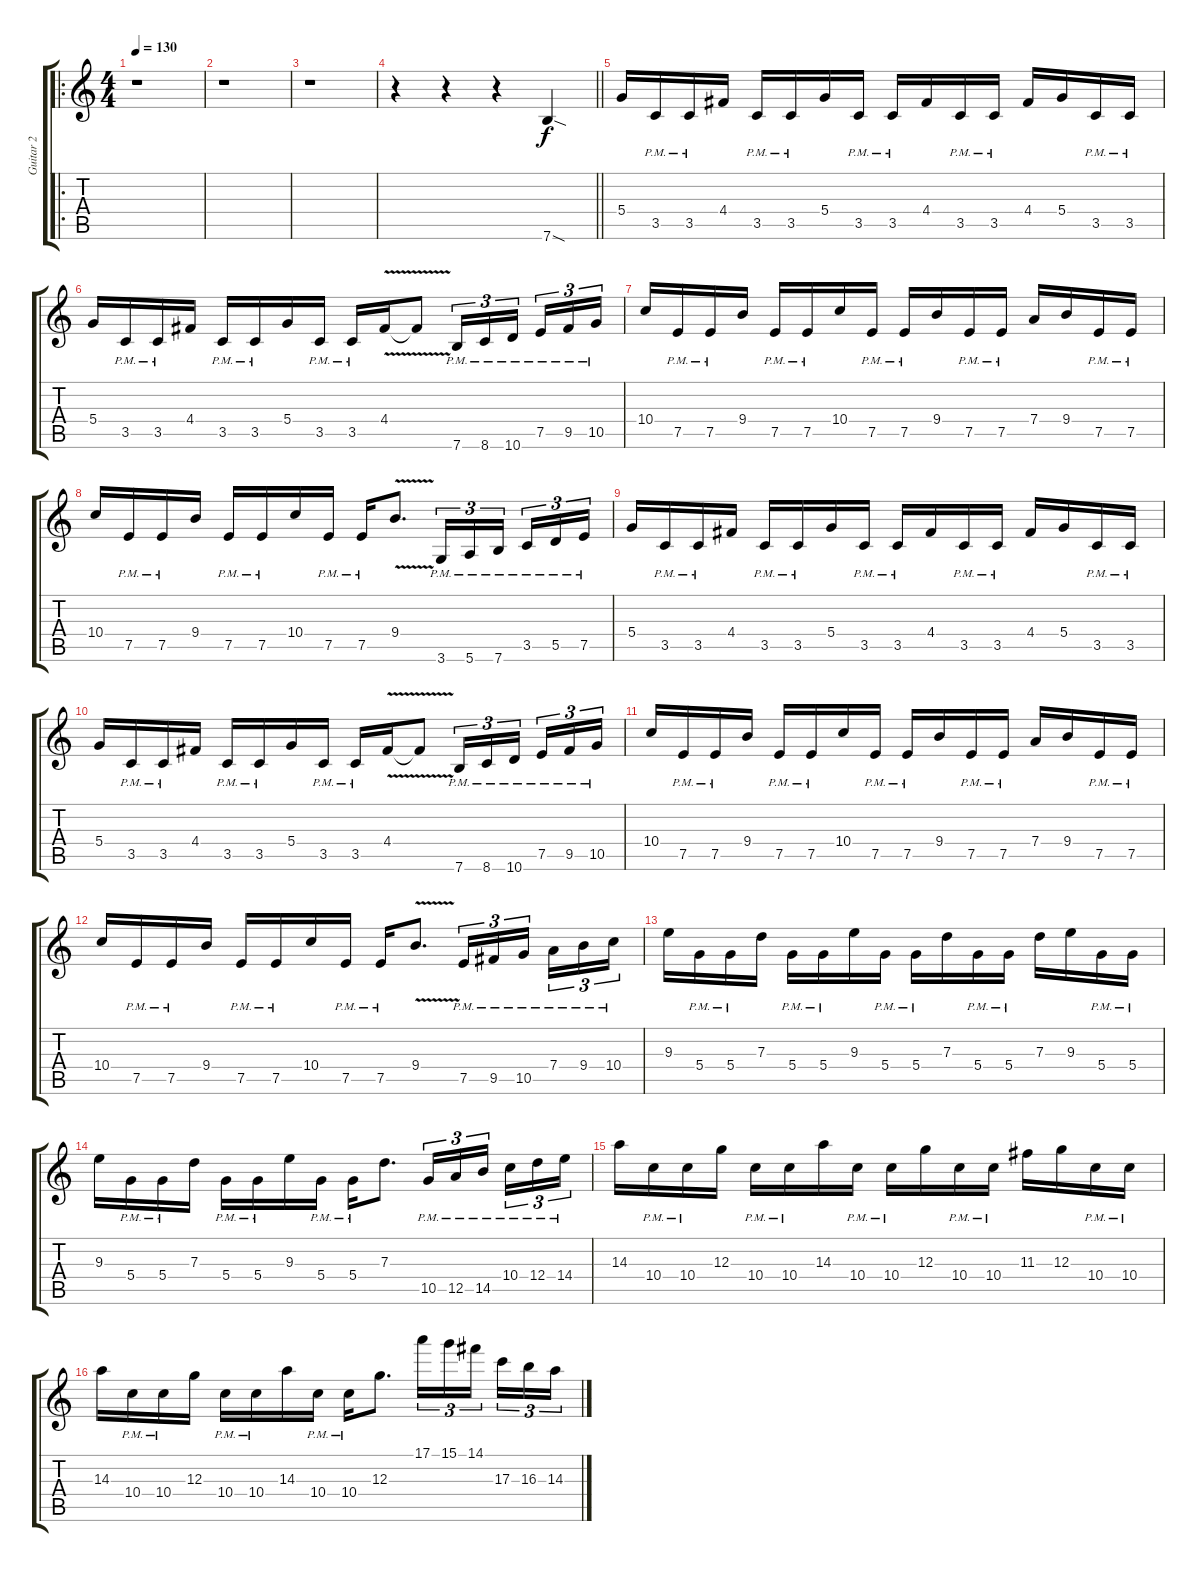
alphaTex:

\track ("Guitar 2" "Guitar 2") {instrument distortionguitar}
\staff {score tabs}
\tuning (E4 B3 G3 D3 A2 E2) {hide}
\ro
\ts (4 4)
\tempo 130
\clef g2
\ks c
r.1{dy f instrument distortionguitar} |
r.1 |
r.1 |
\barLineRight lightlight
r.4 r.4 r.4 7.6{sod}.4 |
5.4.16 3.5{pm}.16 3.5{pm}.16 4.4.16 3.5{pm}.16 3.5{pm}.16 5.4.16 3.5{pm}.16 3.5{pm}.16 4.4.16 3.5{pm}.16 3.5{pm}.16 4.4.16 5.4.16 3.5{pm}.16 3.5{pm}.16 |
5.4.16 3.5{pm}.16 3.5{pm}.16 4.4.16 3.5{pm}.16 3.5{pm}.16 5.4.16 3.5{pm}.16 3.5{pm}.16 4.4{v}.16 4.4{t}.8 7.6{pm}.16{tu (3 2)} 8.6{pm}.16{tu (3 2)} 10.6{pm}.16{tu (3 2) beam splitsecondary} 7.5{pm}.16{tu (3 2)} 9.5{pm}.16{tu (3 2)} 10.5{pm}.16{tu (3 2)} |
10.4.16 7.5{pm}.16 7.5{pm}.16 9.4.16 7.5{pm}.16 7.5{pm}.16 10.4.16 7.5{pm}.16 7.5{pm}.16 9.4.16 7.5{pm}.16 7.5{pm}.16 7.4.16 9.4.16 7.5{pm}.16 7.5{pm}.16 |
10.4.16 7.5{pm}.16 7.5{pm}.16 9.4.16 7.5{pm}.16 7.5{pm}.16 10.4.16 7.5{pm}.16 7.5{pm}.16 9.4{v}.8{d} 3.6{pm}.16{tu (3 2)} 5.6{pm}.16{tu (3 2)} 7.6{pm}.16{tu (3 2) beam splitsecondary} 3.5{pm}.16{tu (3 2)} 5.5{pm}.16{tu (3 2)} 7.5{pm}.16{tu (3 2)} |
5.4.16 3.5{pm}.16 3.5{pm}.16 4.4.16 3.5{pm}.16 3.5{pm}.16 5.4.16 3.5{pm}.16 3.5{pm}.16 4.4.16 3.5{pm}.16 3.5{pm}.16 4.4.16 5.4.16 3.5{pm}.16 3.5{pm}.16 |
5.4.16 3.5{pm}.16 3.5{pm}.16 4.4.16 3.5{pm}.16 3.5{pm}.16 5.4.16 3.5{pm}.16 3.5{pm}.16 4.4{v}.16 4.4{t}.8 7.6{pm}.16{tu (3 2)} 8.6{pm}.16{tu (3 2)} 10.6{pm}.16{tu (3 2) beam splitsecondary} 7.5{pm}.16{tu (3 2)} 9.5{pm}.16{tu (3 2)} 10.5{pm}.16{tu (3 2)} |
10.4.16 7.5{pm}.16 7.5{pm}.16 9.4.16 7.5{pm}.16 7.5{pm}.16 10.4.16 7.5{pm}.16 7.5{pm}.16 9.4.16 7.5{pm}.16 7.5{pm}.16 7.4.16 9.4.16 7.5{pm}.16 7.5{pm}.16 |
10.4.16 7.5{pm}.16 7.5{pm}.16 9.4.16 7.5{pm}.16 7.5{pm}.16 10.4.16 7.5{pm}.16 7.5{pm}.16 9.4{v}.8{d} 7.5{pm}.16{tu (3 2)} 9.5{pm}.16{tu (3 2)} 10.5{pm}.16{tu (3 2) beam splitsecondary} 7.4{pm}.16{tu (3 2)} 9.4{pm}.16{tu (3 2)} 10.4{pm}.16{tu (3 2)} |
9.3.16 5.4{pm}.16 5.4{pm}.16 7.3.16 5.4{pm}.16 5.4{pm}.16 9.3.16 5.4{pm}.16 5.4{pm}.16 7.3.16 5.4{pm}.16 5.4{pm}.16 7.3.16 9.3.16 5.4{pm}.16 5.4{pm}.16 |
9.3.16 5.4{pm}.16 5.4{pm}.16 7.3.16 5.4{pm}.16 5.4{pm}.16 9.3.16 5.4{pm}.16 5.4{pm}.16 7.3.8{d} 10.5{pm}.16{tu (3 2)} 12.5{pm}.16{tu (3 2)} 14.5{pm}.16{tu (3 2) beam splitsecondary} 10.4{pm}.16{tu (3 2)} 12.4{pm}.16{tu (3 2)} 14.4{pm}.16{tu (3 2)} |
14.3.16 10.4{pm}.16 10.4{pm}.16 12.3.16 10.4{pm}.16 10.4{pm}.16 14.3.16 10.4{pm}.16 10.4{pm}.16 12.3.16 10.4{pm}.16 10.4{pm}.16 11.3.16 12.3.16 10.4{pm}.16 10.4{pm}.16 |
14.3.16 10.4{pm}.16 10.4{pm}.16 12.3.16 10.4{pm}.16 10.4{pm}.16 14.3.16 10.4{pm}.16 10.4{pm}.16 12.3.8{d} 17.1.16{tu (3 2)} 15.1.16{tu (3 2)} 14.1.16{tu (3 2) beam splitsecondary} 17.3.16{tu (3 2)} 16.3.16{tu (3 2)} 14.3.16{tu (3 2)}
